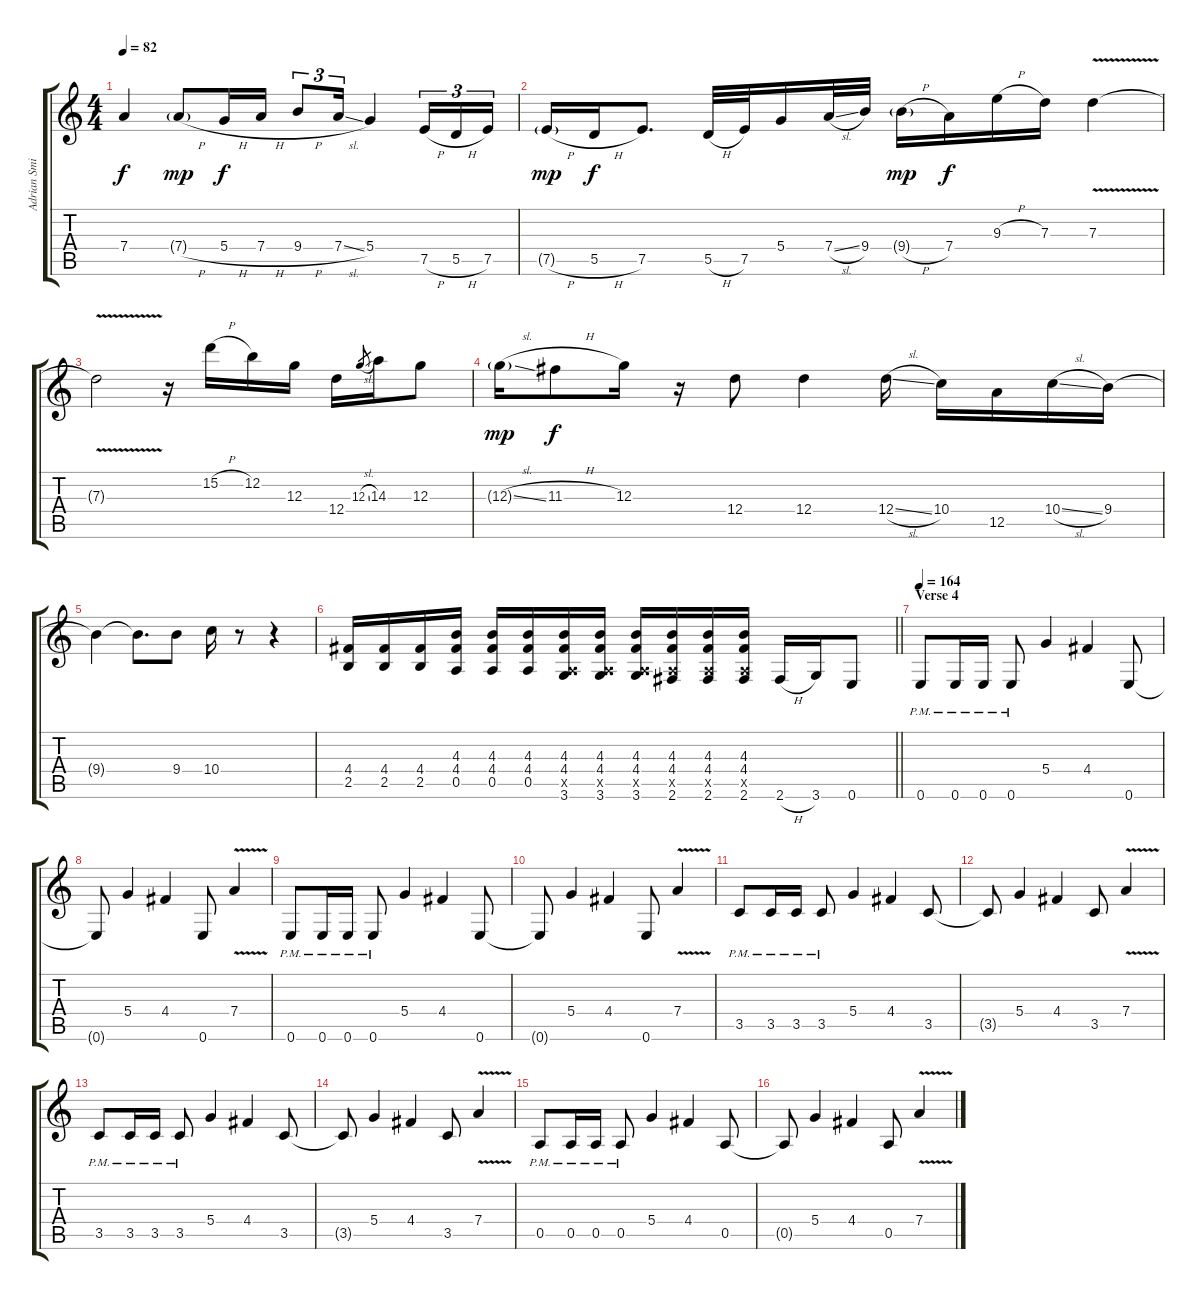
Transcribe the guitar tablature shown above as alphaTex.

\track ("Adrian Smith" "Adrian Smi") {instrument overdrivenguitar}
\staff {score tabs}
\tuning (E4 B3 G3 D3 A2 E2) {hide}
\ts (4 4)
\tempo 82
\clef g2
\ks c
7.4{t}.4{dy f} 7.4{h g}.8{dy mp} 5.4{h}.16{dy f} 7.4{h}.16 9.4{h}.8{tu (3 2)} 7.4{sl}.16{tu (3 2)} 5.4.4 7.5{h}.16{tu (3 2)} 5.5{h}.16{tu (3 2)} 7.5.16{tu (3 2)} |
7.5{h g}.16{dy mp} 5.5{h}.16{dy f} 7.5.8{d} 5.5{h}.32 7.5.32 5.4.16 7.4{sl}.32 9.4.32 9.4{h g}.16{dy mp} 7.4.16{dy f} 9.3{h}.16 7.3.16 7.3{v}.4 |
7.3{t}.2 r.16 15.2{h}.16 12.2.16 12.3.16 12.4.16 12.3{sl}.8{gr} 14.3.16 12.3.8 |
12.3{sl g}.16{dy mp} 11.3{h}.8{dy f} 12.3.16 r.16 12.4.8 12.4.4 12.4{sl}.16 10.4.16 12.5.16 10.4{sl}.16 9.4.16 |
9.4{t}.4 9.4{t}.8{d} 9.4.8 10.4.16 r.8 r.4 |
\barLineRight lightlight
(4.4 2.5).16 (4.4 2.5).16 (4.4 2.5).16 (4.3 4.4 0.5).16 (4.3 4.4 0.5).16 (4.3 4.4 0.5).16 (4.3 4.4 0.5{x} 3.6).16 (4.3 4.4 0.5{x} 3.6).16 (4.3 4.4 0.5{x} 3.6).16 (4.3 4.4 0.5{x} 2.6).16 (4.3 4.4 0.5{x} 2.6).16 (4.3 4.4 0.5{x} 2.6).16 2.6{h}.16 3.6.16 0.6.8 |
\section ("" "Verse 4")
\tempo 164
0.6{pm}.8 0.6{pm}.16 0.6{pm}.16 0.6{pm}.8 5.4.4 4.4.4 0.6.8 |
0.6{t}.8 5.4.4 4.4.4 0.6.8 7.4{v}.4 |
0.6{pm}.8 0.6{pm}.16 0.6{pm}.16 0.6{pm}.8 5.4.4 4.4.4 0.6.8 |
0.6{t}.8 5.4.4 4.4.4 0.6.8 7.4{v}.4 |
3.5{pm}.8 3.5{pm}.16 3.5{pm}.16 3.5{pm}.8 5.4.4 4.4.4 3.5.8 |
3.5{t}.8 5.4.4 4.4.4 3.5.8 7.4{v}.4 |
3.5{pm}.8 3.5{pm}.16 3.5{pm}.16 3.5{pm}.8 5.4.4 4.4.4 3.5.8 |
3.5{t}.8 5.4.4 4.4.4 3.5.8 7.4{v}.4 |
0.5{pm}.8 0.5{pm}.16 0.5{pm}.16 0.5{pm}.8 5.4.4 4.4.4 0.5.8 |
0.5{t}.8 5.4.4 4.4.4 0.5.8 7.4{v}.4
